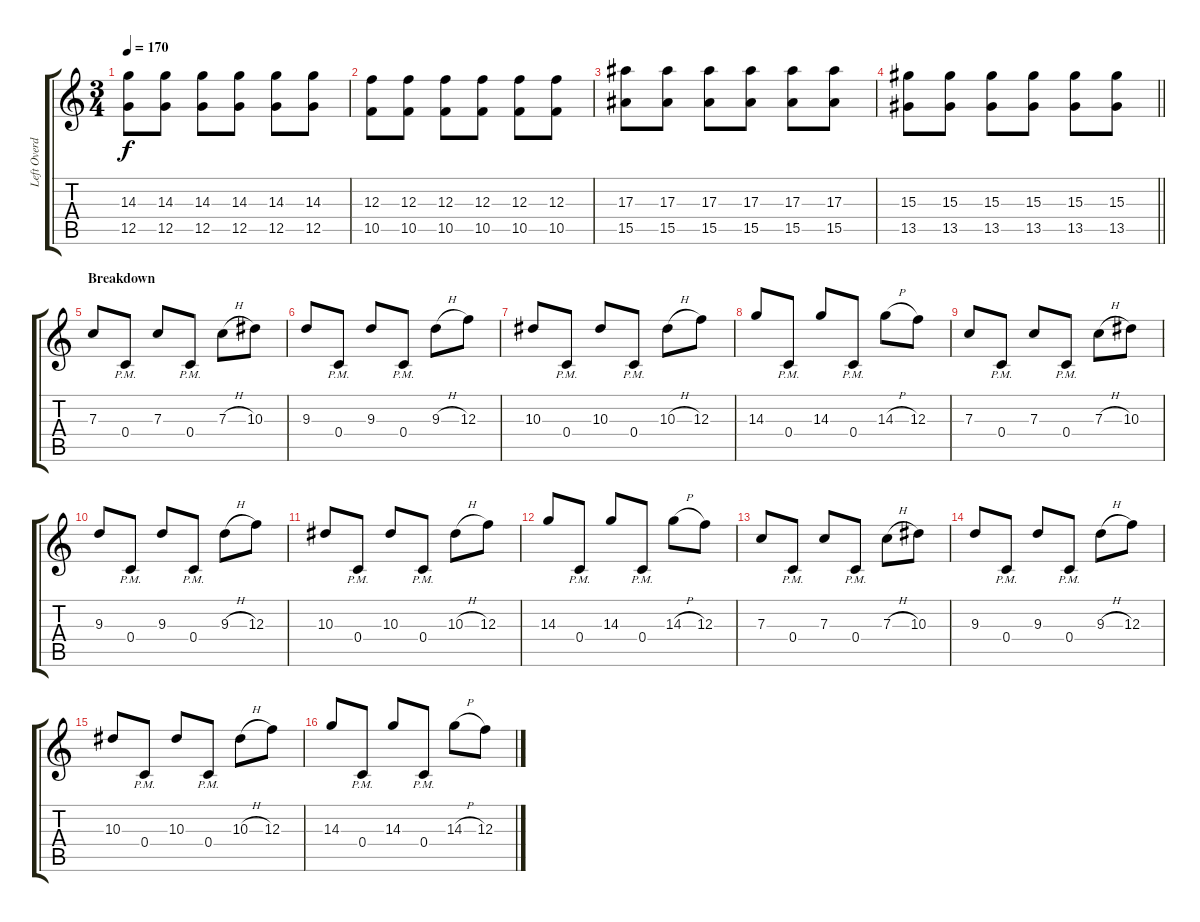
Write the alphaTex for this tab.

\track ("Left Overdriven Guitar" "Left Overd") {instrument distortionguitar}
\staff {score tabs}
\tuning (D4 A3 F3 C3 G2 C2) {hide}
\ts (3 4)
\tempo 170
\clef g2
\ks c
(14.3 12.5).8{dy f} (14.3 12.5).8 (14.3 12.5).8 (14.3 12.5).8 (14.3 12.5).8 (14.3 12.5).8 |
(12.3 10.5).8 (12.3 10.5).8 (12.3 10.5).8 (12.3 10.5).8 (12.3 10.5).8 (12.3 10.5).8 |
(17.3 15.5).8 (17.3 15.5).8 (17.3 15.5).8 (17.3 15.5).8 (17.3 15.5).8 (17.3 15.5).8 |
\barLineRight lightlight
(15.3 13.5).8 (15.3 13.5).8 (15.3 13.5).8 (15.3 13.5).8 (15.3 13.5).8 (15.3 13.5).8 |
\section ("" "Breakdown")
7.3.8 0.4{pm}.8 7.3.8 0.4{pm}.8 7.3{h}.8 10.3.8 |
9.3.8 0.4{pm}.8 9.3.8 0.4{pm}.8 9.3{h}.8 12.3.8 |
10.3.8 0.4{pm}.8 10.3.8 0.4{pm}.8 10.3{h}.8 12.3.8 |
14.3.8 0.4{pm}.8 14.3.8 0.4{pm}.8 14.3{h}.8 12.3.8 |
7.3.8 0.4{pm}.8 7.3.8 0.4{pm}.8 7.3{h}.8 10.3.8 |
9.3.8 0.4{pm}.8 9.3.8 0.4{pm}.8 9.3{h}.8 12.3.8 |
10.3.8 0.4{pm}.8 10.3.8 0.4{pm}.8 10.3{h}.8 12.3.8 |
14.3.8 0.4{pm}.8 14.3.8 0.4{pm}.8 14.3{h}.8 12.3.8 |
7.3.8 0.4{pm}.8 7.3.8 0.4{pm}.8 7.3{h}.8 10.3.8 |
9.3.8 0.4{pm}.8 9.3.8 0.4{pm}.8 9.3{h}.8 12.3.8 |
10.3.8 0.4{pm}.8 10.3.8 0.4{pm}.8 10.3{h}.8 12.3.8 |
14.3.8 0.4{pm}.8 14.3.8 0.4{pm}.8 14.3{h}.8 12.3.8
